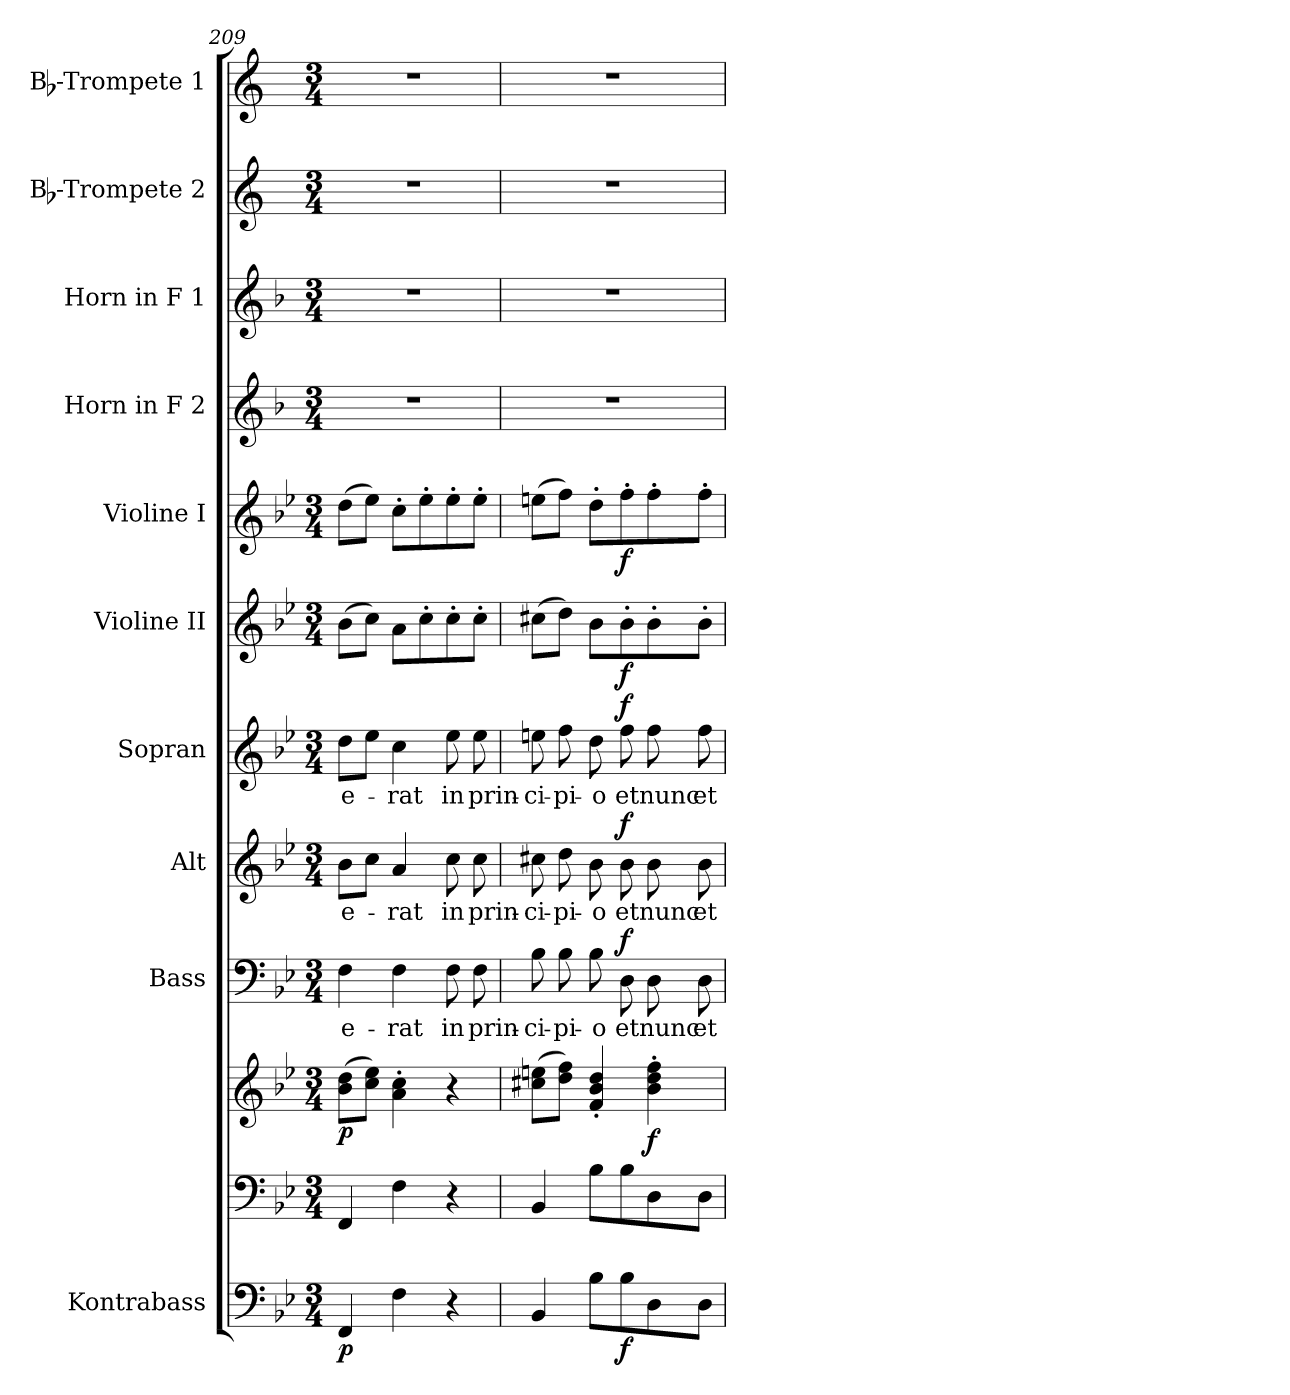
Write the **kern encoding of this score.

**kern	**dynam	**kern	**kern	**dynam	**kern	**text	**dynam	**kern	**text	**dynam	**kern	**text	**dynam	**kern	**dynam	**kern	**dynam	**kern	**kern	**kern	**kern
*part11	*part11	*part10	*part10	*part10	*part9	*part9	*part9	*part8	*part8	*part8	*part7	*part7	*part7	*part6	*part6	*part5	*part5	*part4	*part3	*part2	*part1
*staff12	*staff12	*staff11	*staff10	*staff10/11	*staff9	*staff9	*staff9	*staff8	*staff8	*staff8	*staff7	*staff7	*staff7	*staff6	*staff6	*staff5	*staff5	*staff4	*staff3	*staff2	*staff1
*I"Kontrabass	*	*	*	*	*I"Bass	*	*	*I"Alt	*	*	*I"Sopran	*	*	*I"Violine II	*	*I"Violine I	*	*I"Horn in F 2	*I"Horn in F 1	*I"Bb-Trompete 2	*I"Bb-Trompete 1
*I'Kb.	*	*	*	*	*I'B.	*	*	*I'A.	*	*	*I'S.	*	*	*I'Vl. II	*	*I'Vl. I	*	*	*	*I'Bb Trp. 2	*I'Bb Trp. 1
!!LO:PB:g=z
*clefF4	*	*clefF4	*clefG2	*	*clefF4	*	*	*clefG2	*	*	*clefG2	*	*	*clefG2	*	*clefG2	*	*clefG2	*clefG2	*clefG2	*clefG2
*ITrd7c12	*	*	*	*	*	*	*	*	*	*	*	*	*	*	*	*	*	*ITrd4c7	*ITrd4c7	*ITrd1c2	*ITrd1c2
*k[b-e-]	*	*k[b-e-]	*k[b-e-]	*	*k[b-e-]	*	*	*k[b-e-]	*	*	*k[b-e-]	*	*	*k[b-e-]	*	*k[b-e-]	*	*k[b-e-]	*k[b-e-]	*k[b-e-]	*k[b-e-]
*B-:	*	*B-:	*B-:	*	*B-:	*	*	*B-:	*	*	*B-:	*	*	*B-:	*	*B-:	*	*B-:	*B-:	*B-:	*B-:
*M3/4	*	*M3/4	*M3/4	*	*M3/4	*	*	*M3/4	*	*	*M3/4	*	*	*M3/4	*	*M3/4	*	*M3/4	*M3/4	*M3/4	*M3/4
=209	=209	=209	=209	=209	=209	=209	=209	=209	=209	=209	=209	=209	=209	=209	=209	=209	=209	=209	=209	=209	=209
!	!LO:DY:b	!	!	!LO:DY:b	!	!LO:LY:b	!	!	!LO:LY:b	!	!	!LO:LY:b	!	!	!	!	!	!	!	!	!
4FFF/	p	4FF/	(>8b-\ 8dd\L	p	4F\	e-	.	8b-\L	e-	.	8dd\L	e-	.	(>8b-\L	.	(>8dd\L	.	2.r	2.r	2.r	2.r
.	.	.	8cc\ 8ee-\J)	.	.	.	.	8cc\J	.	.	8ee-\J	.	.	8cc\J)	.	8ee-\J)	.	.	.	.	.
!	!	!	!	!	!	!LO:LY:b	!	!	!LO:LY:b	!	!	!LO:LY:b	!	!	!	!	!	!	!	!	!
4FF\	.	4F\	4a\'> 4cc\'>	.	4F\	-rat	.	4a/	-rat	.	4cc\	-rat	.	8a\L	.	8cc'>\L	.	.	.	.	.
.	.	.	.	.	.	.	.	.	.	.	.	.	.	8cc'>\	.	8ee-'>\	.	.	.	.	.
!	!	!	!	!	!	!LO:LY:b	!	!	!LO:LY:b	!	!	!LO:LY:b	!	!	!	!	!	!	!	!	!
4r	.	4r	4r	.	8F\	in	.	8cc\	in	.	8ee-\	in	.	8cc'>\	.	8ee-'>\	.	.	.	.	.
!	!	!	!	!	!	!LO:LY:b	!	!	!LO:LY:b	!	!	!LO:LY:b	!	!	!	!	!	!	!	!	!
.	.	.	.	.	8F\	prin-	.	8cc\	prin-	.	8ee-\	prin-	.	8cc'>\J	.	8ee-'>\J	.	.	.	.	.
=210	=210	=210	=210	=210	=210	=210	=210	=210	=210	=210	=210	=210	=210	=210	=210	=210	=210	=210	=210	=210	=210
!	!	!	!	!	!	!LO:LY:b	!	!	!LO:LY:b	!	!	!LO:LY:b	!	!	!	!	!	!	!	!	!
4BBB-/	.	4BB-/	(>8cc#X\ 8een\L	.	8B-\	-ci-	.	8cc#X\	-ci-	.	8een\	-ci-	.	(>8cc#X\L	.	(>8een\L	.	2.r	2.r	2.r	2.r
!	!	!	!	!	!	!LO:LY:b	!	!	!LO:LY:b	!	!	!LO:LY:b	!	!	!	!	!	!	!	!	!
.	.	.	8dd\ 8ff\J)	.	8B-\	-pi-	.	8dd\	-pi-	.	8ff\	-pi-	.	8dd\J)	.	8ff\J)	.	.	.	.	.
!	!	!	!	!	!	!LO:LY:b	!	!	!LO:LY:b	!	!	!LO:LY:b	!	!	!	!	!	!	!	!	!
8BB-\L	.	8B-\L	4f/'< 4b-/'< 4dd/'<	.	8B-\	-o	.	8b-\	-o	.	8dd\	-o	.	8b-\L	.	8dd'>\L	.	.	.	.	.
!	!LO:DY:b	!	!	!	!	!LO:LY:b	!LO:DY:a	!	!LO:LY:b	!LO:DY:a	!	!LO:LY:b	!LO:DY:a	!	!LO:DY:b	!	!LO:DY:b	!	!	!	!
8BB-\	f	8B-\	.	.	8D\	et	f	8b-\	et	f	8ff\	et	f	8b-'>\	f	8ff'>\	f	.	.	.	.
!	!	!	!	!LO:DY:b	!	!LO:LY:b	!	!	!LO:LY:b	!	!	!LO:LY:b	!	!	!	!	!	!	!	!	!
8DD\	.	8D\	4b-\'> 4dd\'> 4ff\'>	f	8D\	nunc	.	8b-\	nunc	.	8ff\	nunc	.	8b-'>\	.	8ff'>\	.	.	.	.	.
!	!	!	!	!	!	!LO:LY:b	!	!	!LO:LY:b	!	!	!LO:LY:b	!	!	!	!	!	!	!	!	!
8DD\J	.	8D\J	.	.	8D\	et	.	8b-\	et	.	8ff\	et	.	8b-'>\J	.	8ff'>\J	.	.	.	.	.
=	=	=	=	=	=	=	=	=	=	=	=	=	=	=	=	=	=	=	=	=	=
*-	*-	*-	*-	*-	*-	*-	*-	*-	*-	*-	*-	*-	*-	*-	*-	*-	*-	*-	*-	*-	*-
